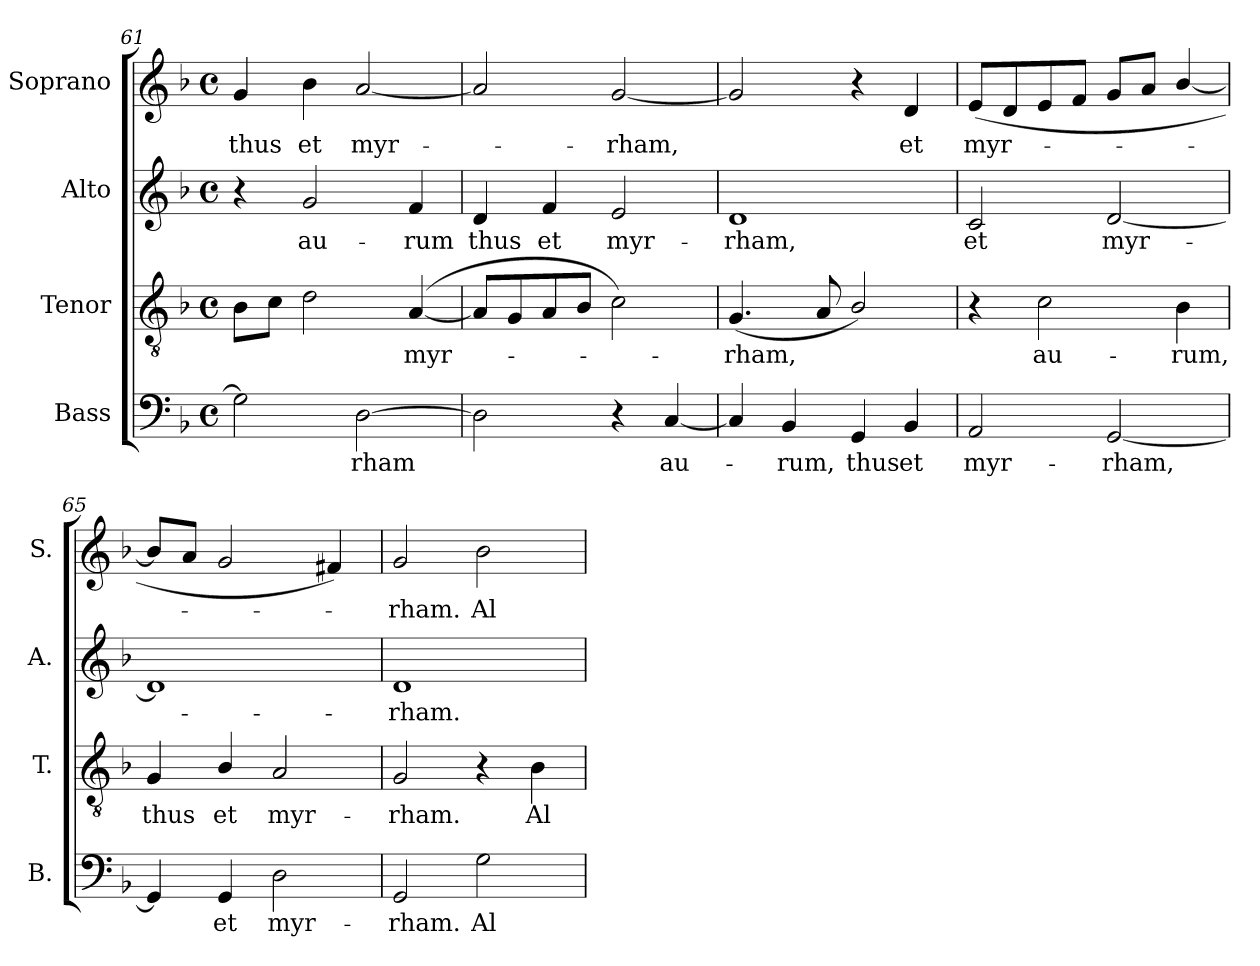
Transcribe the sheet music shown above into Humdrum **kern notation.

**kern	**text	**kern	**text	**kern	**text	**kern	**text
*part4	*part4	*part3	*part3	*part2	*part2	*part1	*part1
*staff4	*staff4	*staff3	*staff3	*staff2	*staff2	*staff1	*staff1
*I"Bass	*	*I"Tenor	*	*I"Alto	*	*I"Soprano	*
*I'B.	*	*I'T.	*	*I'A.	*	*I'S.	*
*clefF4	*	*clefGv2	*	*clefG2	*	*clefG2	*
*	*	*ITrd7c12	*	*	*	*	*
*k[b-]	*	*k[b-]	*	*k[b-]	*	*k[b-]	*
*F:	*	*F:	*	*F:	*	*F:	*
*M4/4	*	*M4/4	*	*M4/4	*	*M4/4	*
*met(c)	*	*met(c)	*	*met(c)	*	*met(c)	*
=61	=61	=61	=61	=61	=61	=61	=61
!	!	!	!	!	!	!	!LO:LY:b:color=#000000
2Gi\]	.	8BB-i\L	.	4r	.	4gi/	thus
.	.	8Ci\J	.	.	.	.	.
!	!	!	!	!	!LO:LY:b:color=#000000	!	!
!	!	!	!	!	!	!	!LO:LY:b:color=#000000
.	.	2Di\	.	2gi/	au-	4b-i\	et
!	!LO:LY:b:color=#000000	!	!	!	!	!	!
!	!	!	!	!	!	!	!LO:LY:b:color=#000000
[2Di\	-rham	.	.	.	.	[2ai/	myr-
!	!	!	!LO:LY:b:color=#000000	!	!	!	!
!	!	!	!	!	!LO:LY:b:color=#000000	!	!
.	.	([4AAi/	myr-	4fi/	-rum	.	.
=62	=62	=62	=62	=62	=62	=62	=62
!	!	!	!	!	!LO:LY:b:color=#000000	!	!
2Di\]	.	8AAi/L]	.	4di/	thus	2ai/]	.
.	.	8GGi/	.	.	.	.	.
!	!	!	!	!	!LO:LY:b:color=#000000	!	!
.	.	8AAi/	.	4fi/	et	.	.
.	.	8BB-i/J	.	.	.	.	.
!	!	!	!	!	!LO:LY:b:color=#000000	!	!
!	!	!	!	!	!	!	!LO:LY:b:color=#000000
4r	.	2Ci\)	.	2ei/	myr-	[2gi/	-rham,
!	!LO:LY:b:color=#000000	!	!	!	!	!	!
[4Ci/	au-	.	.	.	.	.	.
=63	=63	=63	=63	=63	=63	=63	=63
!	!	!	!LO:LY:b:color=#000000	!	!	!	!
!	!	!	!	!	!LO:LY:b:color=#000000	!	!
4Ci/]	.	(4.GGi/	-rham,	1di	-rham,	2gi/]	.
!	!LO:LY:b:color=#000000	!	!	!	!	!	!
4BB-i/	-rum,	.	.	.	.	.	.
.	.	8AAi/	.	.	.	.	.
!	!LO:LY:b:color=#000000	!	!	!	!	!	!
4GGi/	thus	2BB-i/)	.	.	.	4r	.
!	!LO:LY:b:color=#000000	!	!	!	!	!	!
!	!	!	!	!	!	!	!LO:LY:b:color=#000000
4BB-i/	et	.	.	.	.	4di/	et
!!LO:PB:g=z
=64	=64	=64	=64	=64	=64	=64	=64
!	!LO:LY:b:color=#000000	!	!	!	!	!	!
!	!	!	!	!	!LO:LY:b:color=#000000	!	!
!	!	!	!	!	!	!	!LO:LY:b:color=#000000
2AAi/	myr-	4r	.	2ci/	et	(8ei/L	myr-
.	.	.	.	.	.	8di/	.
!	!	!	!LO:LY:b:color=#000000	!	!	!	!
.	.	2Ci\	au-	.	.	8ei/	.
.	.	.	.	.	.	8fi/J	.
!	!LO:LY:b:color=#000000	!	!	!	!	!	!
!	!	!	!	!	!LO:LY:b:color=#000000	!	!
[2GGi/	-rham,	.	.	[2di/	myr-	8gi/L	.
.	.	.	.	.	.	8ai/J	.
!	!	!	!LO:LY:b:color=#000000	!	!	!	!
.	.	4BB-i\	-rum,	.	.	[4b-i/	.
=65	=65	=65	=65	=65	=65	=65	=65
!	!	!	!LO:LY:b:color=#000000	!	!	!	!
4GGi/]	.	4GGi/	thus	1di]	.	8b-i/L]	.
.	.	.	.	.	.	8ai/J	.
!	!LO:LY:b:color=#000000	!	!	!	!	!	!
!	!	!	!LO:LY:b:color=#000000	!	!	!	!
4GGi/	et	4BB-i/	et	.	.	2gi/	.
!	!LO:LY:b:color=#000000	!	!	!	!	!	!
!	!	!	!LO:LY:b:color=#000000	!	!	!	!
2Di\	myr-	2AAi/	myr-	.	.	.	.
.	.	.	.	.	.	4f#Xi/)	.
=66	=66	=66	=66	=66	=66	=66	=66
!	!LO:LY:b:color=#000000	!	!	!	!	!	!
!	!	!	!LO:LY:b:color=#000000	!	!	!	!
!	!	!	!	!	!LO:LY:b:color=#000000	!	!
!	!	!	!	!	!	!	!LO:LY:b:color=#000000
2GGi/	-rham.	2GGi/	-rham.	1di	-rham.	2gi/	-rham.
!	!LO:LY:b:color=#000000	!	!	!	!	!	!
!	!	!	!	!	!	!	!LO:LY:b:color=#000000
2Gi\	Al-	4r	.	.	.	2b-i\	Al-
!	!	!	!LO:LY:b:color=#000000	!	!	!	!
.	.	4BB-i\	Al-	.	.	.	.
=	=	=	=	=	=	=	=
*-	*-	*-	*-	*-	*-	*-	*-
